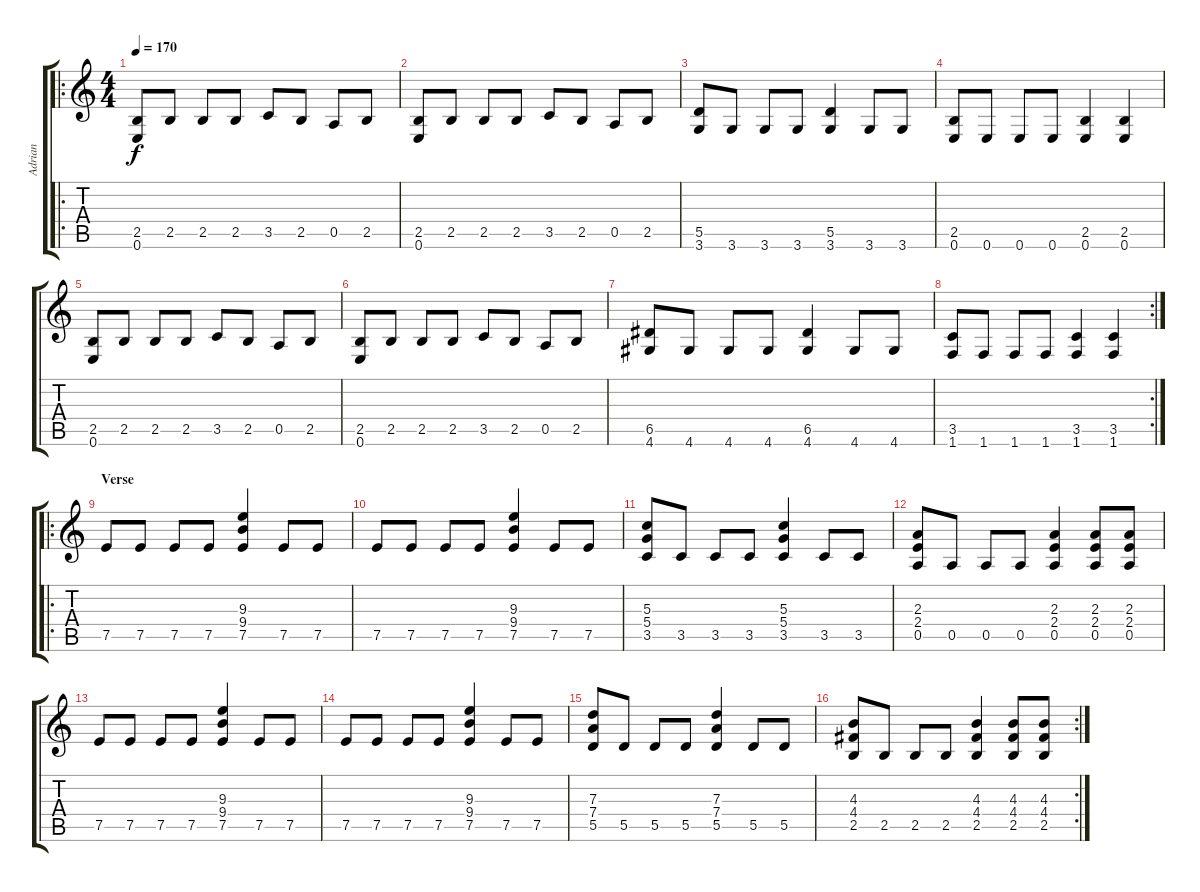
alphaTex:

\track ("Adrian" "Adrian") {instrument electricguitarclean}
\staff {score tabs}
\tuning (E4 B3 G3 D3 A2 E2) {hide}
\ro
\ts (4 4)
\tempo 170
\clef g2
\ks c
(2.5 0.6).8{dy f volume 10 instrument distortionguitar} 2.5.8 2.5.8 2.5.8 3.5.8 2.5.8 0.5.8 2.5.8 |
(2.5 0.6).8 2.5.8 2.5.8 2.5.8 3.5.8 2.5.8 0.5.8 2.5.8 |
(5.5 3.6).8 3.6.8 3.6.8 3.6.8 (5.5 3.6).4 3.6.8 3.6.8 |
(2.5 0.6).8 0.6.8 0.6.8 0.6.8 (2.5 0.6).4 (2.5 0.6).4 |
(2.5 0.6).8 2.5.8 2.5.8 2.5.8 3.5.8 2.5.8 0.5.8 2.5.8 |
(2.5 0.6).8 2.5.8 2.5.8 2.5.8 3.5.8 2.5.8 0.5.8 2.5.8 |
(6.5 4.6).8 4.6.8 4.6.8 4.6.8 (6.5 4.6).4 4.6.8 4.6.8 |
\rc 2
(3.5 1.6).8 1.6.8 1.6.8 1.6.8 (3.5 1.6).4 (3.5 1.6).4 |
\ro
\section ("" "Verse")
7.5.8 7.5.8 7.5.8 7.5.8 (9.3 9.4 7.5).4 7.5.8 7.5.8 |
7.5.8 7.5.8 7.5.8 7.5.8 (9.3 9.4 7.5).4 7.5.8 7.5.8 |
(5.3 5.4 3.5).8 3.5.8 3.5.8 3.5.8 (5.3 5.4 3.5).4 3.5.8 3.5.8 |
(2.3 2.4 0.5).8 0.5.8 0.5.8 0.5.8 (2.3 2.4 0.5).4 (2.3 2.4 0.5).8 (2.3 2.4 0.5).8 |
7.5.8 7.5.8 7.5.8 7.5.8 (9.3 9.4 7.5).4 7.5.8 7.5.8 |
7.5.8 7.5.8 7.5.8 7.5.8 (9.3 9.4 7.5).4 7.5.8 7.5.8 |
(7.3 7.4 5.5).8 5.5.8 5.5.8 5.5.8 (7.3 7.4 5.5).4 5.5.8 5.5.8 |
\rc 2
(4.3 4.4 2.5).8 2.5.8 2.5.8 2.5.8 (4.3 4.4 2.5).4 (4.3 4.4 2.5).8 (4.3 4.4 2.5).8
